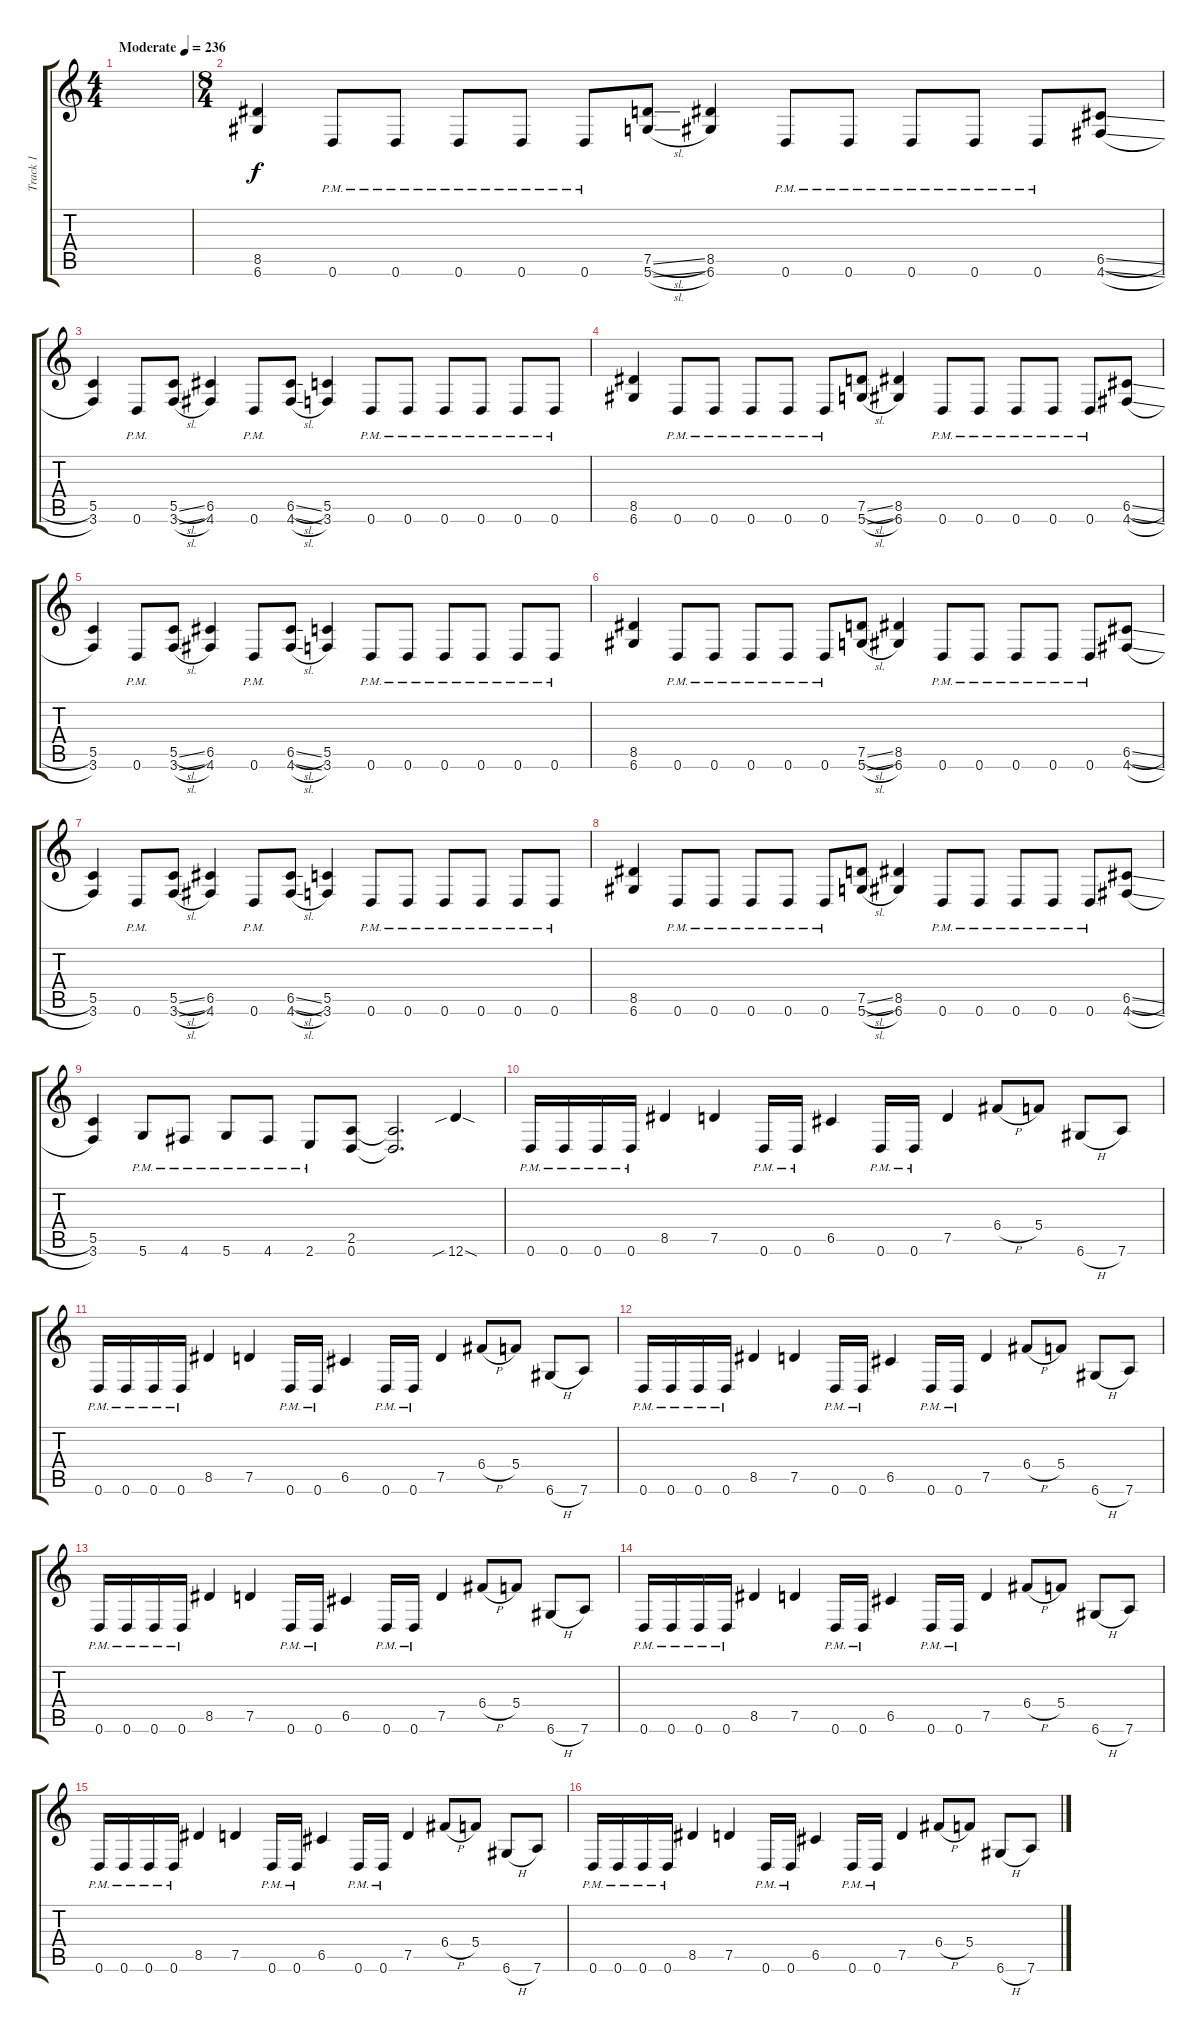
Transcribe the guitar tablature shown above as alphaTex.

\track ("Track 1" "Track 1") {instrument distortionguitar}
\staff {score tabs}
\tuning (D4 A3 F3 C3 G2 D2) {hide}
\ts (4 4)
\tempo (236 "Moderate")
\clef g2
\ks c
|
\ts (8 4)
(8.5 6.6).4 0.6{pm}.8 0.6{pm}.8 0.6{pm}.8 0.6{pm}.8 0.6{pm}.8 (7.5{sl} 5.6{sl}).8 (8.5 6.6).4 0.6{pm}.8 0.6{pm}.8 0.6{pm}.8 0.6{pm}.8 0.6{pm}.8 (6.5{sl} 4.6{sl}).8 |
(5.5 3.6).4 0.6{pm}.8 (5.5{sl} 3.6{sl}).8 (6.5 4.6).4 0.6{pm}.8 (6.5{sl} 4.6{sl}).8 (5.5 3.6).4 0.6{pm}.8 0.6{pm}.8 0.6{pm}.8 0.6{pm}.8 0.6{pm}.8 0.6{pm}.8 |
(8.5 6.6).4 0.6{pm}.8 0.6{pm}.8 0.6{pm}.8 0.6{pm}.8 0.6{pm}.8 (7.5{sl} 5.6{sl}).8 (8.5 6.6).4 0.6{pm}.8 0.6{pm}.8 0.6{pm}.8 0.6{pm}.8 0.6{pm}.8 (6.5{sl} 4.6{sl}).8 |
(5.5 3.6).4 0.6{pm}.8 (5.5{sl} 3.6{sl}).8 (6.5 4.6).4 0.6{pm}.8 (6.5{sl} 4.6{sl}).8 (5.5 3.6).4 0.6{pm}.8 0.6{pm}.8 0.6{pm}.8 0.6{pm}.8 0.6{pm}.8 0.6{pm}.8 |
(8.5 6.6).4 0.6{pm}.8 0.6{pm}.8 0.6{pm}.8 0.6{pm}.8 0.6{pm}.8 (7.5{sl} 5.6{sl}).8 (8.5 6.6).4 0.6{pm}.8 0.6{pm}.8 0.6{pm}.8 0.6{pm}.8 0.6{pm}.8 (6.5{sl} 4.6{sl}).8 |
(5.5 3.6).4 0.6{pm}.8 (5.5{sl} 3.6{sl}).8 (6.5 4.6).4 0.6{pm}.8 (6.5{sl} 4.6{sl}).8 (5.5 3.6).4 0.6{pm}.8 0.6{pm}.8 0.6{pm}.8 0.6{pm}.8 0.6{pm}.8 0.6{pm}.8 |
(8.5 6.6).4 0.6{pm}.8 0.6{pm}.8 0.6{pm}.8 0.6{pm}.8 0.6{pm}.8 (7.5{sl} 5.6{sl}).8 (8.5 6.6).4 0.6{pm}.8 0.6{pm}.8 0.6{pm}.8 0.6{pm}.8 0.6{pm}.8 (6.5{sl} 4.6{sl}).8 |
(5.5 3.6).4 5.6{pm}.8 4.6{pm}.8 5.6{pm}.8 4.6{pm}.8 2.6{pm}.8 (2.5 0.6).8 (2.5{t} 0.6{t}).2{d} 12.6{sib sod}.4 |
0.6{pm}.16 0.6{pm}.16 0.6{pm}.16 0.6{pm}.16 8.5.4 7.5.4 0.6{pm}.16 0.6{pm}.16 6.5.4 0.6{pm}.16 0.6{pm}.16 7.5.4 6.4{h}.8 5.4.8 6.6{h}.8 7.6.8 |
0.6{pm}.16 0.6{pm}.16 0.6{pm}.16 0.6{pm}.16 8.5.4 7.5.4 0.6{pm}.16 0.6{pm}.16 6.5.4 0.6{pm}.16 0.6{pm}.16 7.5.4 6.4{h}.8 5.4.8 6.6{h}.8 7.6.8 |
0.6{pm}.16 0.6{pm}.16 0.6{pm}.16 0.6{pm}.16 8.5.4 7.5.4 0.6{pm}.16 0.6{pm}.16 6.5.4 0.6{pm}.16 0.6{pm}.16 7.5.4 6.4{h}.8 5.4.8 6.6{h}.8 7.6.8 |
0.6{pm}.16 0.6{pm}.16 0.6{pm}.16 0.6{pm}.16 8.5.4 7.5.4 0.6{pm}.16 0.6{pm}.16 6.5.4 0.6{pm}.16 0.6{pm}.16 7.5.4 6.4{h}.8 5.4.8 6.6{h}.8 7.6.8 |
0.6{pm}.16 0.6{pm}.16 0.6{pm}.16 0.6{pm}.16 8.5.4 7.5.4 0.6{pm}.16 0.6{pm}.16 6.5.4 0.6{pm}.16 0.6{pm}.16 7.5.4 6.4{h}.8 5.4.8 6.6{h}.8 7.6.8 |
0.6{pm}.16 0.6{pm}.16 0.6{pm}.16 0.6{pm}.16 8.5.4 7.5.4 0.6{pm}.16 0.6{pm}.16 6.5.4 0.6{pm}.16 0.6{pm}.16 7.5.4 6.4{h}.8 5.4.8 6.6{h}.8 7.6.8 |
0.6{pm}.16 0.6{pm}.16 0.6{pm}.16 0.6{pm}.16 8.5.4 7.5.4 0.6{pm}.16 0.6{pm}.16 6.5.4 0.6{pm}.16 0.6{pm}.16 7.5.4 6.4{h}.8 5.4.8 6.6{h}.8 7.6.8
